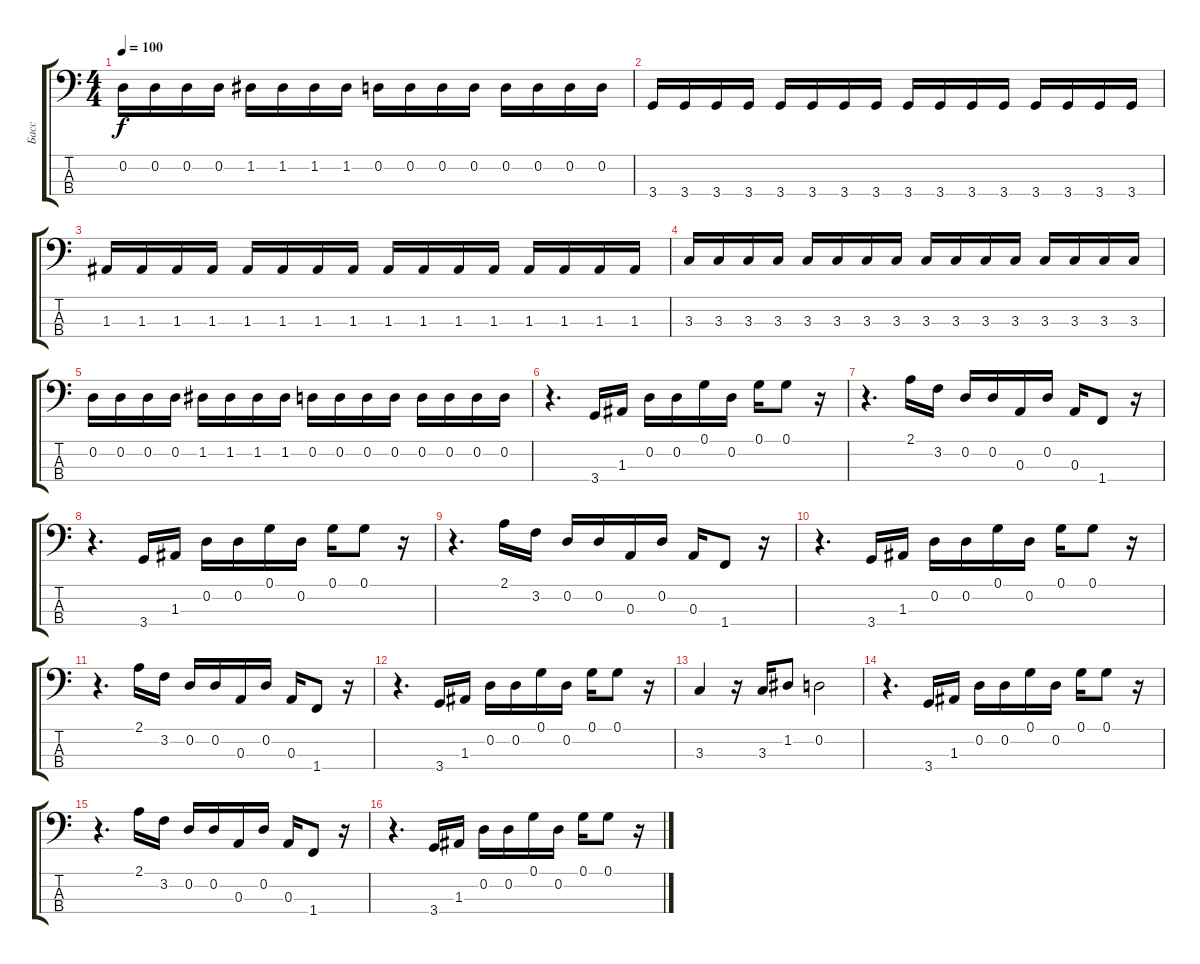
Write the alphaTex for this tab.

\track ("Басс" "Басс") {instrument electricbasspick}
\staff {score tabs}
\tuning (G2 D2 A1 E1) {hide}
\ts (4 4)
\tempo 100
\clef f4
\ks c
0.2.16{dy f} 0.2.16 0.2.16 0.2.16 1.2.16 1.2.16 1.2.16 1.2.16 0.2.16 0.2.16 0.2.16 0.2.16 0.2.16 0.2.16 0.2.16 0.2.16 |
3.4.16 3.4.16 3.4.16 3.4.16 3.4.16 3.4.16 3.4.16 3.4.16 3.4.16 3.4.16 3.4.16 3.4.16 3.4.16 3.4.16 3.4.16 3.4.16 |
1.3.16 1.3.16 1.3.16 1.3.16 1.3.16 1.3.16 1.3.16 1.3.16 1.3.16 1.3.16 1.3.16 1.3.16 1.3.16 1.3.16 1.3.16 1.3.16 |
3.3.16 3.3.16 3.3.16 3.3.16 3.3.16 3.3.16 3.3.16 3.3.16 3.3.16 3.3.16 3.3.16 3.3.16 3.3.16 3.3.16 3.3.16 3.3.16 |
0.2.16 0.2.16 0.2.16 0.2.16 1.2.16 1.2.16 1.2.16 1.2.16 0.2.16 0.2.16 0.2.16 0.2.16 0.2.16 0.2.16 0.2.16 0.2.16 |
r.4{d} 3.4.16 1.3.16 0.2.16 0.2.16 0.1.16 0.2.16 0.1.16 0.1.8 r.16 |
r.4{d} 2.1.16 3.2.16 0.2.16 0.2.16 0.3.16 0.2.16 0.3.16 1.4.8 r.16 |
r.4{d} 3.4.16 1.3.16 0.2.16 0.2.16 0.1.16 0.2.16 0.1.16 0.1.8 r.16 |
r.4{d} 2.1.16 3.2.16 0.2.16 0.2.16 0.3.16 0.2.16 0.3.16 1.4.8 r.16 |
r.4{d} 3.4.16 1.3.16 0.2.16 0.2.16 0.1.16 0.2.16 0.1.16 0.1.8 r.16 |
r.4{d} 2.1.16 3.2.16 0.2.16 0.2.16 0.3.16 0.2.16 0.3.16 1.4.8 r.16 |
r.4{d} 3.4.16 1.3.16 0.2.16 0.2.16 0.1.16 0.2.16 0.1.16 0.1.8 r.16 |
3.3.4 r.16 3.3.16 1.2.8 0.2.2 |
r.4{d} 3.4.16 1.3.16 0.2.16 0.2.16 0.1.16 0.2.16 0.1.16 0.1.8 r.16 |
r.4{d} 2.1.16 3.2.16 0.2.16 0.2.16 0.3.16 0.2.16 0.3.16 1.4.8 r.16 |
r.4{d} 3.4.16 1.3.16 0.2.16 0.2.16 0.1.16 0.2.16 0.1.16 0.1.8 r.16
